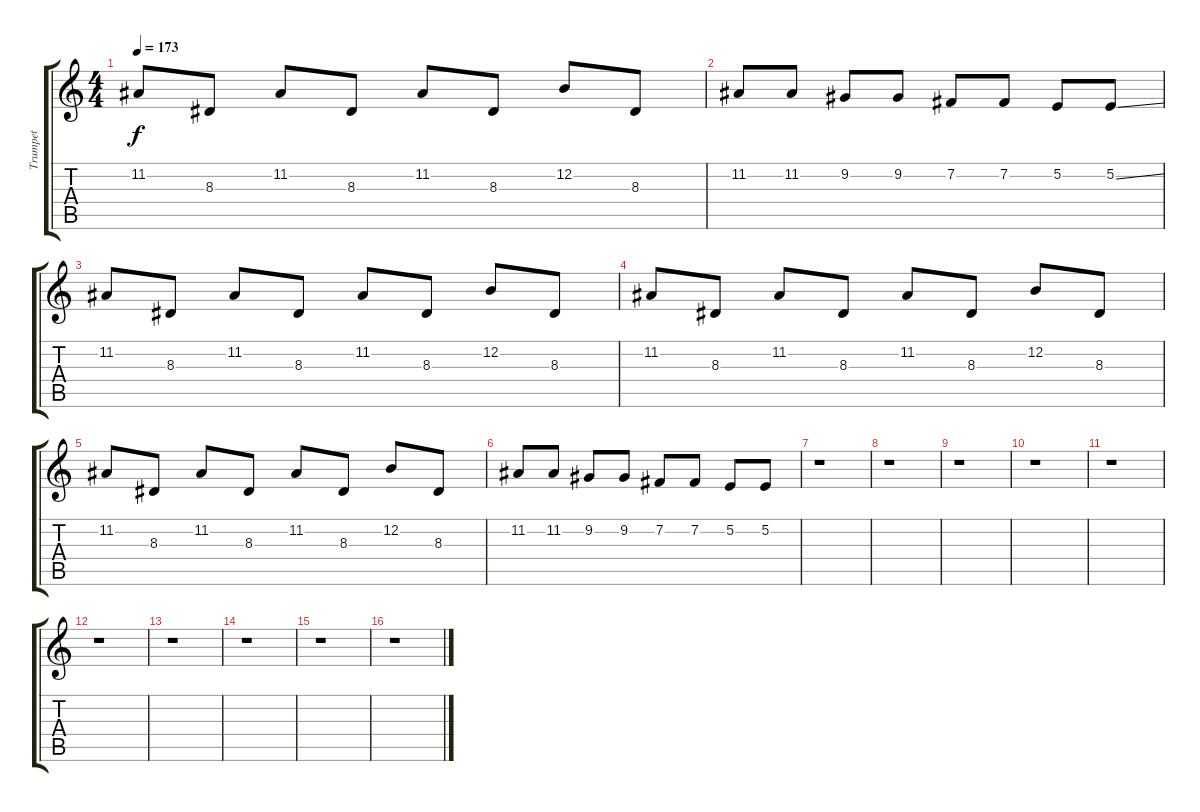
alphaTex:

\track ("Trumpet" "Trumpet") {instrument trumpet}
\staff {score tabs}
\tuning (E4 B3 G3 D3 A2 E2) {hide}
\ts (4 4)
\tempo 173
\clef g2
\ks c
11.2.8{dy f volume 14 balance 3 instrument overdrivenguitar} 8.3.8 11.2.8 8.3.8 11.2.8 8.3.8 12.2.8 8.3.8 |
11.2.8 11.2.8 9.2.8 9.2.8 7.2.8 7.2.8 5.2.8 5.2{ss}.8 |
11.2.8{volume 14 balance 3 instrument overdrivenguitar} 8.3.8 11.2.8 8.3.8 11.2.8 8.3.8 12.2.8 8.3.8 |
11.2.8{volume 14 balance 3 instrument overdrivenguitar} 8.3.8 11.2.8 8.3.8 11.2.8 8.3.8 12.2.8 8.3.8 |
11.2.8{volume 14 balance 3 instrument overdrivenguitar} 8.3.8 11.2.8 8.3.8 11.2.8 8.3.8 12.2.8 8.3.8 |
11.2.8 11.2.8 9.2.8 9.2.8 7.2.8 7.2.8 5.2.8 5.2.8 |
r.1 |
r.1 |
r.1 |
r.1 |
r.1 |
r.1 |
r.1 |
r.1 |
r.1 |
r.1
